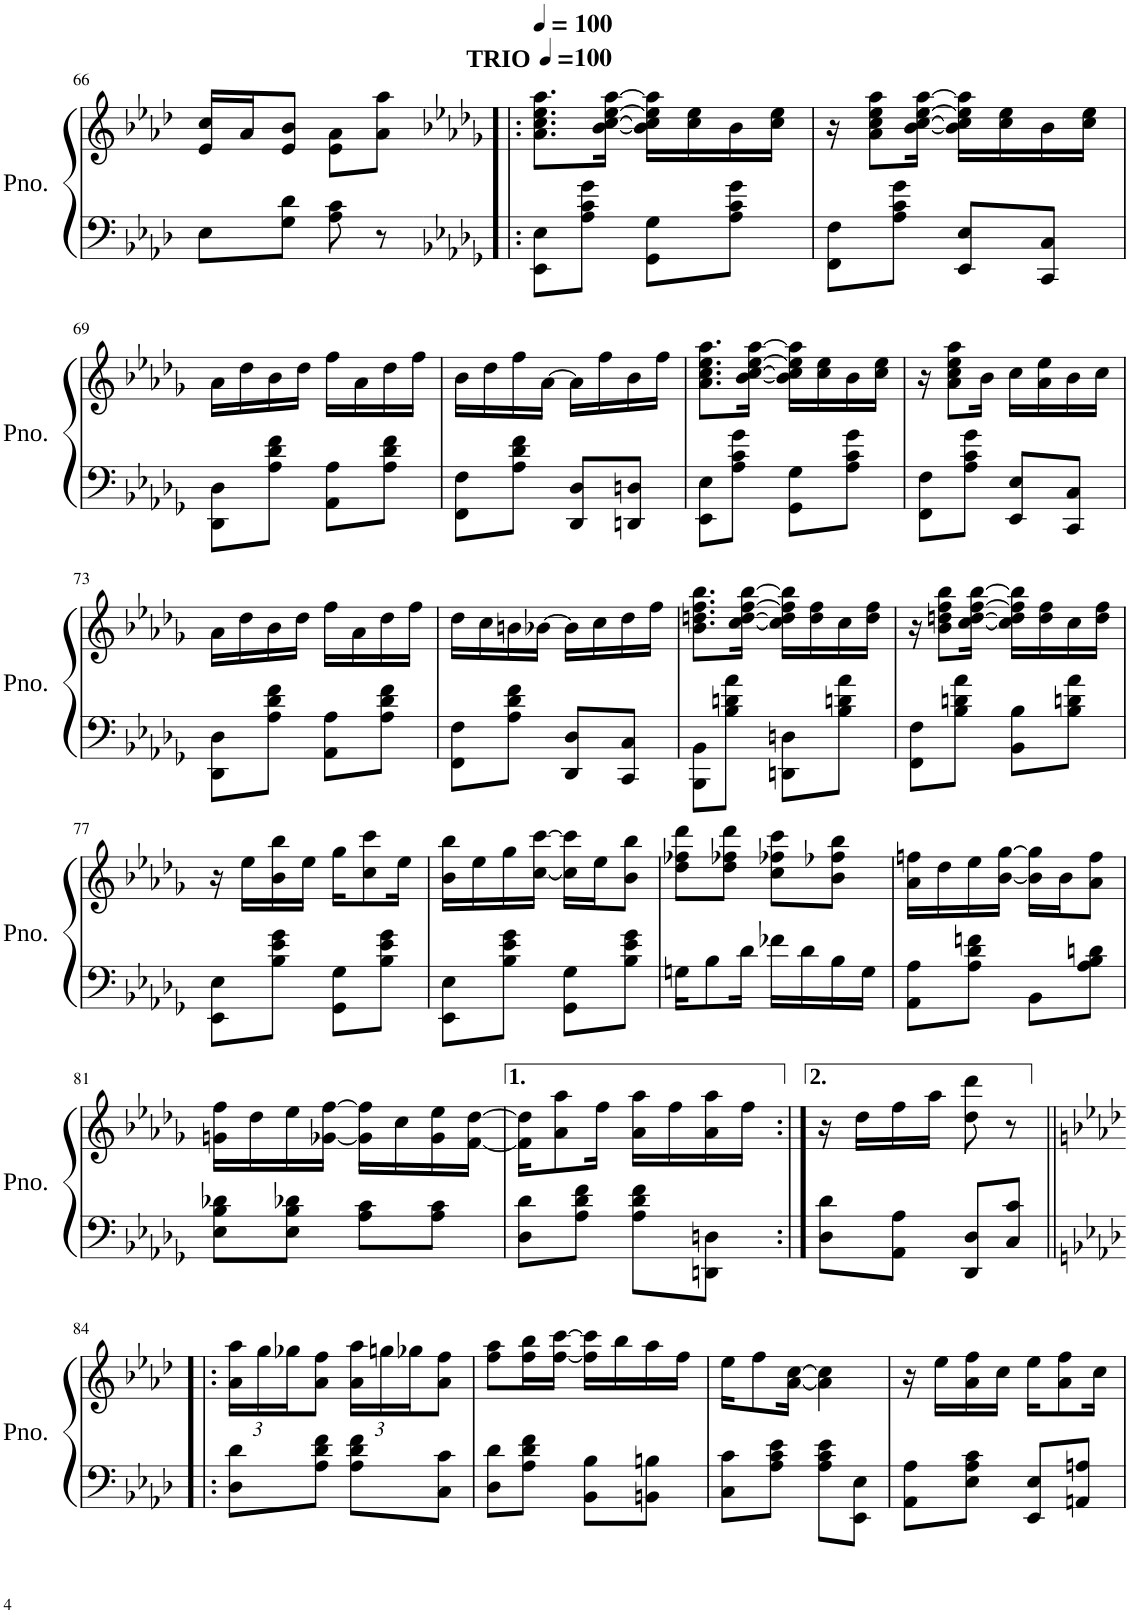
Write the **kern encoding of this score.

**kern	**kern
*part1	*part1
*staff2	*staff1
*I"Piano	*
*I'Pno.	*
!!LO:PB:g=z
*clefF4	*clefG2
*k[b-e-a-d-]	*k[b-e-a-d-]
*M2/4	*M2/4
=66	=66
8E-\L	16e-/ 16cc/LL
.	16a-/J
8G\ 8d-\J	8e-/ 8b-/J
8A-\ 8c\	8e-\ 8a-\L
8r	8a-\ 8aa-\J
=67!|:	=67!|:
*k[b-e-a-d-g-]	*k[b-e-a-d-g-]
*	*MM100
!	!LO:TX:a:B:t=TRIO
8EE-\ 8E-\L	8.a-\ 8.cc\ 8.ee-\ 8.aa-\L
8A-\ 8c\ 8g-\J	.
.	[16b-\ [16cc\ [16ee-\ [16aa-\Jk
8GG-\ 8G-\L	16b-\] 16cc\] 16ee-\] 16aa-\]LL
.	16cc\ 16ee-\
8A-\ 8c\ 8g-\J	16b-\
.	16cc\ 16ee-\JJ
=68	=68
8FF\ 8F\L	16r
.	8a-\ 8cc\ 8ee-\ 8aa-\L
8A-\ 8c\ 8g-\J	.
.	[16b-\ [16cc\ [16ee-\ [16aa-\Jk
8EE-/ 8E-/L	16b-\] 16cc\] 16ee-\] 16aa-\]LL
.	16cc\ 16ee-\
8CC/ 8C/J	16b-\
.	16cc\ 16ee-\JJ
!!LO:LB:g=z
=69	=69
8DD-\ 8D-\L	16a-\LL
.	16dd-\
8A-\ 8d-\ 8f\J	16b-\
.	16dd-\JJ
8AA-\ 8A-\L	16ff\LL
.	16a-\
8A-\ 8d-\ 8f\J	16dd-\
.	16ff\JJ
=70	=70
8FF\ 8F\L	16b-\LL
.	16dd-\
8A-\ 8d-\ 8f\J	16ff\
.	[16a-\JJ
8DD-/ 8D-/L	16a-\LL]
.	16ff\
8DDn/ 8Dn/J	16b-\
.	16ff\JJ
=71	=71
8EE-\ 8E-\L	8.a-\ 8.cc\ 8.ee-\ 8.aa-\L
8A-\ 8c\ 8g-\J	.
.	[16b-\ [16cc\ [16ee-\ [16aa-\Jk
8GG-\ 8G-\L	16b-\] 16cc\] 16ee-\] 16aa-\]LL
.	16cc\ 16ee-\
8A-\ 8c\ 8g-\J	16b-\
.	16cc\ 16ee-\JJ
=72	=72
8FF\ 8F\L	16r
.	8a-\ 8cc\ 8ee-\ 8aa-\L
8A-\ 8c\ 8g-\J	.
.	16b-\Jk
8EE-/ 8E-/L	16cc\LL
.	16a-\ 16ee-\
8CC/ 8C/J	16b-\
.	16cc\JJ
!!LO:LB:g=z
=73	=73
8DD-\ 8D-\L	16a-\LL
.	16dd-\
8A-\ 8d-\ 8f\J	16b-\
.	16dd-\JJ
8AA-\ 8A-\L	16ff\LL
.	16a-\
8A-\ 8d-\ 8f\J	16dd-\
.	16ff\JJ
=74	=74
8FF\ 8F\L	16dd-\LL
.	16cc\
8A-\ 8d-\ 8f\J	16bn\
.	[16b-X\JJ
8DD-/ 8D-/L	16b-\LL]
.	16cc\
8CC/ 8C/J	16dd-\
.	16ff\JJ
=75	=75
8BBB-\ 8BB-\L	8.b-\ 8.ddn\ 8.ff\ 8.bb-\L
8B-\ 8dn\ 8a-\J	.
.	[16cc\ [16dd\ [16ff\ [16bb-\Jk
8DDn\ 8Dn\L	16cc\] 16dd\] 16ff\] 16bb-\]LL
.	16dd\ 16ff\
8B-\ 8dn\ 8a-\J	16cc\
.	16dd\ 16ff\JJ
=76	=76
8FF\ 8F\L	16r
.	8b-\ 8ddn\ 8ff\ 8bb-\L
8B-\ 8dn\ 8a-\J	.
.	[16cc\ [16dd\ [16ff\ [16bb-\Jk
8BB-\ 8B-\L	16cc\] 16dd\] 16ff\] 16bb-\]LL
.	16dd\ 16ff\
8B-\ 8dn\ 8a-\J	16cc\
.	16dd\ 16ff\JJ
!!LO:LB:g=z
=77	=77
8EE-\ 8E-\L	16r
.	16ee-\LL
8B-\ 8e-\ 8g-\J	16b-\ 16bb-\
.	16ee-\JJ
8GG-\ 8G-\L	16gg-\KL
.	8cc\ 8ccc\
8B-\ 8e-\ 8g-\J	.
.	16ee-\Jk
=78	=78
8EE-\ 8E-\L	16b-\ 16bb-\LL
.	16ee-\
8B-\ 8e-\ 8g-\J	16gg-\
.	[16cc\ [16ccc\JJ
8GG-\ 8G-\L	16cc\] 16ccc\]LL
.	16ee-\J
8B-\ 8e-\ 8g-\J	8b-\ 8bb-\J
=79	=79
16Gn\KL	8dd-\ 8ff-X\ 8ddd-\L
8B-\	.
.	8dd-\ 8ff-X\ 8ddd-\J
16d-\Jk	.
16f-X\LL	8cc\ 8ff-X\ 8ccc\L
16d-\	.
16B-\	8b-\ 8ff-X\ 8bb-\J
16G\JJ	.
=80	=80
8AA-\ 8A-\L	16a-\ 16ffn\LL
.	16dd-\
8A-\ 8d-\ 8fn\J	16ee-\
.	[16b-\ [16gg-\JJ
8BB-\L	16b-\] 16gg-\]LL
.	16b-\J
8A-\ 8B-\ 8dn\J	8a-\ 8ff\J
!!LO:LB:g=z
=81	=81
8E-\ 8B-\ 8d-X\L	16gn\ 16ff\LL
.	16dd-\
8E-\ 8B-\ 8d-X\J	16ee-\
.	[16g-X\ [16ff\JJ
8A-\ 8c\L	16g-\] 16ff\]LL
.	16cc\
8A-\ 8c\J	16g-\ 16ee-\
.	[16f\ [16dd-\JJ
=82	=82
8D-\ 8d-\L	16f\] 16dd-\]KL
.	8a-\ 8aa-\
8A-\ 8d-\ 8f\J	.
.	16ff\Jk
8A-\ 8d-\ 8f\L	16a-\ 16aa-\LL
.	16ff\
8DDn\ 8Dn\J	16a-\ 16aa-\
.	16ff\JJ
=83:|!	=83:|!
8D-\ 8d-\L	16r
.	16dd-\LL
8AA-\ 8A-\J	16ff\
.	16aa-\JJ
8DD-/ 8D-/L	8dd-\ 8ddd-\
8C/ 8c/J	8r
!!LO:LB:g=z
=84!|:	=84!|:
*k[b-e-a-d-]	*k[b-e-a-d-]
*	*Xbrackettup
8D-\ 8d-\L	24a-\ 24aa-\LL
.	24gg\
.	24gg-X\J
8A-\ 8d-\ 8f\J	8a-\ 8ff\J
8A-\ 8d-\ 8f\L	24a-\ 24aa-\LL
.	24ggn\
.	24gg-X\J
8C\ 8c\J	8a-\ 8ff\J
=85	=85
8D-\ 8d-\L	8ff\ 8aa-\L
8A-\ 8d-\ 8f\J	16ff\ 16bb-\L
.	[16ff\ [16ccc\JJ
8BB-\ 8B-\L	16ff\] 16ccc\]LL
.	16bb-\
8BBn\ 8Bn\J	16aa-\
.	16ff\JJ
=86	=86
8C\ 8c\L	16ee-\KL
.	8ff\
8A-\ 8c\ 8e-\J	.
.	[16a-\ [16cc\Jk
8A-\ 8c\ 8e-\L	4a-\] 4cc\]
8EE-\ 8E-\J	.
=87	=87
8AA-\ 8A-\L	16r
.	16ee-\LL
8E-\ 8A-\ 8c\J	16a-\ 16ff\
.	16cc\JJ
8EE-/ 8E-/L	16ee-\KL
.	8a-\ 8ff\
8AAn/ 8An/J	.
.	16cc\Jk
=	=
*-	*-
